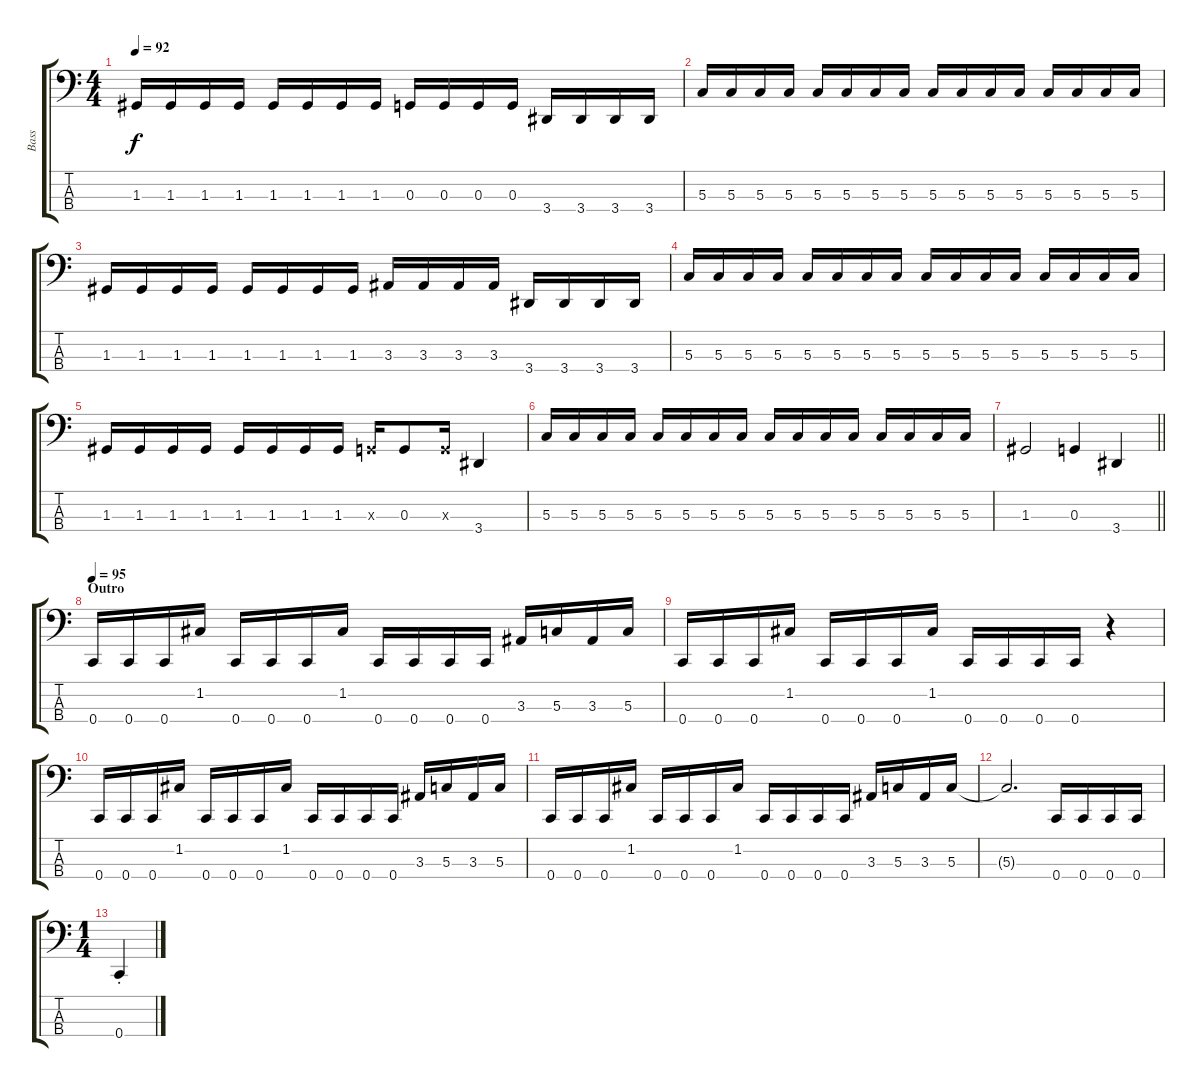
\track ("Bass" "Bass") {instrument electricbassfinger}
\staff {score tabs}
\tuning (F2 C2 G1 C1) {hide}
\ts (4 4)
\tempo 92
\clef f4
\ks c
1.3.16{dy f} 1.3.16 1.3.16 1.3.16 1.3.16 1.3.16 1.3.16 1.3.16 0.3.16 0.3.16 0.3.16 0.3.16 3.4.16 3.4.16 3.4.16 3.4.16 |
5.3.16 5.3.16 5.3.16 5.3.16 5.3.16 5.3.16 5.3.16 5.3.16 5.3.16 5.3.16 5.3.16 5.3.16 5.3.16 5.3.16 5.3.16 5.3.16 |
1.3.16 1.3.16 1.3.16 1.3.16 1.3.16 1.3.16 1.3.16 1.3.16 3.3.16 3.3.16 3.3.16 3.3.16 3.4.16 3.4.16 3.4.16 3.4.16 |
5.3.16 5.3.16 5.3.16 5.3.16 5.3.16 5.3.16 5.3.16 5.3.16 5.3.16 5.3.16 5.3.16 5.3.16 5.3.16 5.3.16 5.3.16 5.3.16 |
1.3.16 1.3.16 1.3.16 1.3.16 1.3.16 1.3.16 1.3.16 1.3.16 0.3{x}.16 0.3.8 0.3{x}.16 3.4.4 |
5.3.16 5.3.16 5.3.16 5.3.16 5.3.16 5.3.16 5.3.16 5.3.16 5.3.16 5.3.16 5.3.16 5.3.16 5.3.16 5.3.16 5.3.16 5.3.16 |
\barLineRight lightlight
1.3.2 0.3.4 3.4.4 |
\section ("" "Outro")
\tempo 95
0.4.16 0.4.16 0.4.16 1.2.16 0.4.16 0.4.16 0.4.16 1.2.16 0.4.16 0.4.16 0.4.16 0.4.16 3.3.16 5.3.16 3.3.16 5.3.16 |
0.4.16 0.4.16 0.4.16 1.2.16 0.4.16 0.4.16 0.4.16 1.2.16 0.4.16 0.4.16 0.4.16 0.4.16 r.4 |
0.4.16 0.4.16 0.4.16 1.2.16 0.4.16 0.4.16 0.4.16 1.2.16 0.4.16 0.4.16 0.4.16 0.4.16 3.3.16 5.3.16 3.3.16 5.3.16 |
0.4.16 0.4.16 0.4.16 1.2.16 0.4.16 0.4.16 0.4.16 1.2.16 0.4.16 0.4.16 0.4.16 0.4.16 3.3.16 5.3.16 3.3.16 5.3.16 |
5.3{t}.2{d} 0.4.16 0.4.16 0.4.16 0.4.16 |
\ts (1 4)
0.4{st}.4
